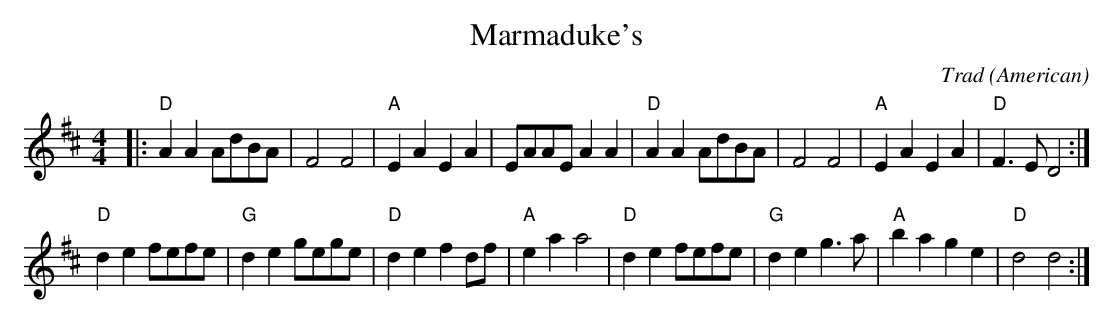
X:1
T:Marmaduke's
C:Trad
O:American
M:4/4
L:1/8
E:10
K:D
|:"D"A2 A2 AdBA|F4 F4|"A"E2 A2 E2 A2|EAAE A2 A2|\
"D"A2 A2 AdBA|F4 F4|"A"E2 A2 E2 A2|"D"F3 E D4:|*
"D"d2 e2 fefe|"G"d2 e2 gege|"D"d2 e2 f2 df|"A"e2 a2 a4|\
"D"d2 e2 fefe|"G"d2 e2 g3 a|"A"b2 a2 g2 e2|"D"d4 d4:|**
